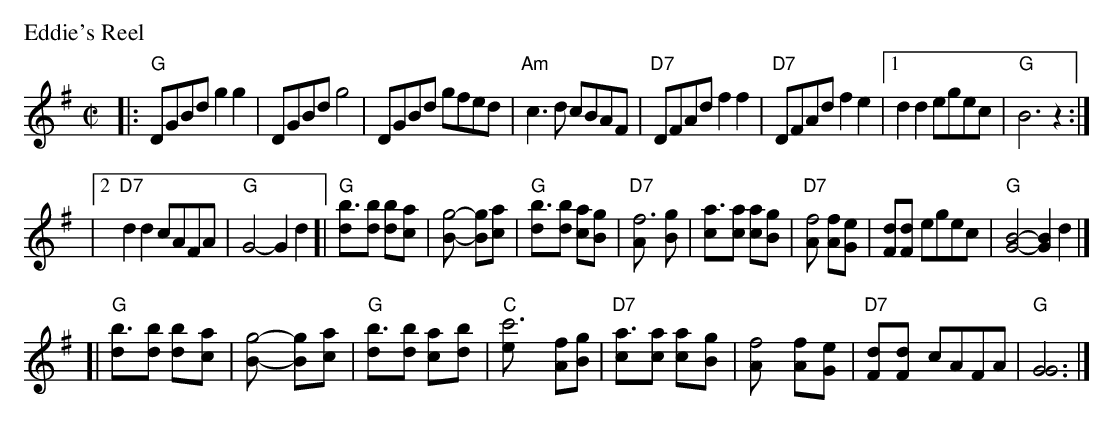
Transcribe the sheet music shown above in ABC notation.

X:1
P: Eddie's Reel
M: C|
L: 1/8
K: G
|: "G"DGBd g2g2 | DGBd g4 \
| DGBd gfed | "Am"c3d cBAF \
| "D7"DFAd f2f2 \
| "D7"DFAd f2e2 \
|1 d2d2 egec | "G"B6 z2 :|
|2 "D7"d2d2 cAFA | "G"G4- G2d2 \
[| "G"[b3d][bd] [b2d][a2c] | [g4B]- [g2B][a2c] \
| "G"[b3d][bd] [a2c][g2B] | "D7"[f6A] [g2B] \
| [a3c][ac] [a2c][g2B] | "D7"[f4A] [f2A][e2G] \
| [d2F][d2F] egec | "G"[G4B4]- [G2B2]d2 |]
[| "G"[b3d][bd] [b2d][a2c] | [g4B]- [g2B][a2c] \
| "G"[b3d][bd] [a2c][b2d] | "C"[c'6e] [fA][gB] \
| "D7"[a3c][ac] [a2c][g2B] | [f4A] [f2A][e2G] \
| "D7"[d2F][d2F] cAFA | "G"[G6G6] |]
